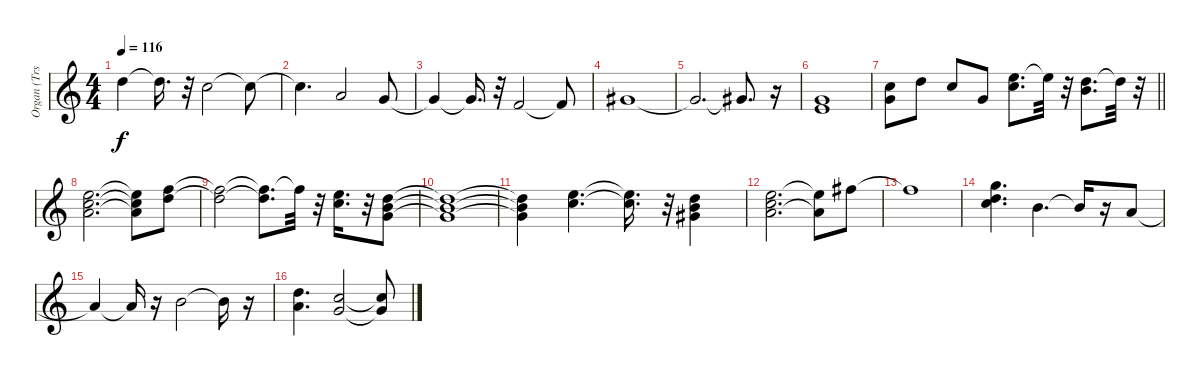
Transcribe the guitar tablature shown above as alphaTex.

\track ("Organ (Trs. 1-2A/1-2B)" "Organ (Trs") {instrument rockorgan}
\staff {score}
\tuning (E4 B3 G3 D3 A2 E2) {hide}
\ts (4 4)
\tempo 116
\clef g2
\ks c
10.1.4{dy f} 10.1{t}.16{d} r.32 8.1.2 8.1{t}.8 |
8.1{t}.4{d} 10.2.2 8.2.8 |
8.2{t}.4 8.2{t}.16{d} r.32 10.3.2 10.3{t}.8 |
9.2.1 |
9.2{t}.2{d} 9.2{t}.8{d} r.16 |
(0.1 8.2).1 |
\barLineRight lightlight
(8.1 8.2).8 10.1.8 8.1.8 8.2.8 (12.1 13.2).8{d} 12.1{t}.32 r.32 (10.1 12.2).8{d} 10.1{t}.32 r.32 |
(12.1 13.2 14.3).2{d} (12.1{t} 13.2{t} 14.3{t}).8 (13.1 15.2).8 |
(13.1{t} 15.2{t}).2 (13.1{t} 15.2{t}).8{d} 13.1{t}.32 r.32 (12.1 13.2).16{d} r.32 (10.1 12.2 12.3).8 |
(10.1{t} 12.2{t} 12.3{t}).1 |
(10.1{t} 12.2{t} 12.3{t}).4 (12.1 13.2).4{d} (12.1{t} 13.2{t}).16{d} r.32 (10.1 12.2 13.3).4 |
(12.1 13.2 14.3).2{d} (12.1{t} 14.3{t}).8 14.1.8 |
14.1{t}.1 |
(15.1 15.2 17.3).4{d} 16.3.4{d} 16.3{t}.16 r.16 14.3.8 |
14.3{t}.4 14.3{t}.16 r.16 12.2.2 12.2{t}.16 r.16 |
(10.1 10.2).4{d} (8.1 8.2).2 (8.1{t} 8.2{t}).8
